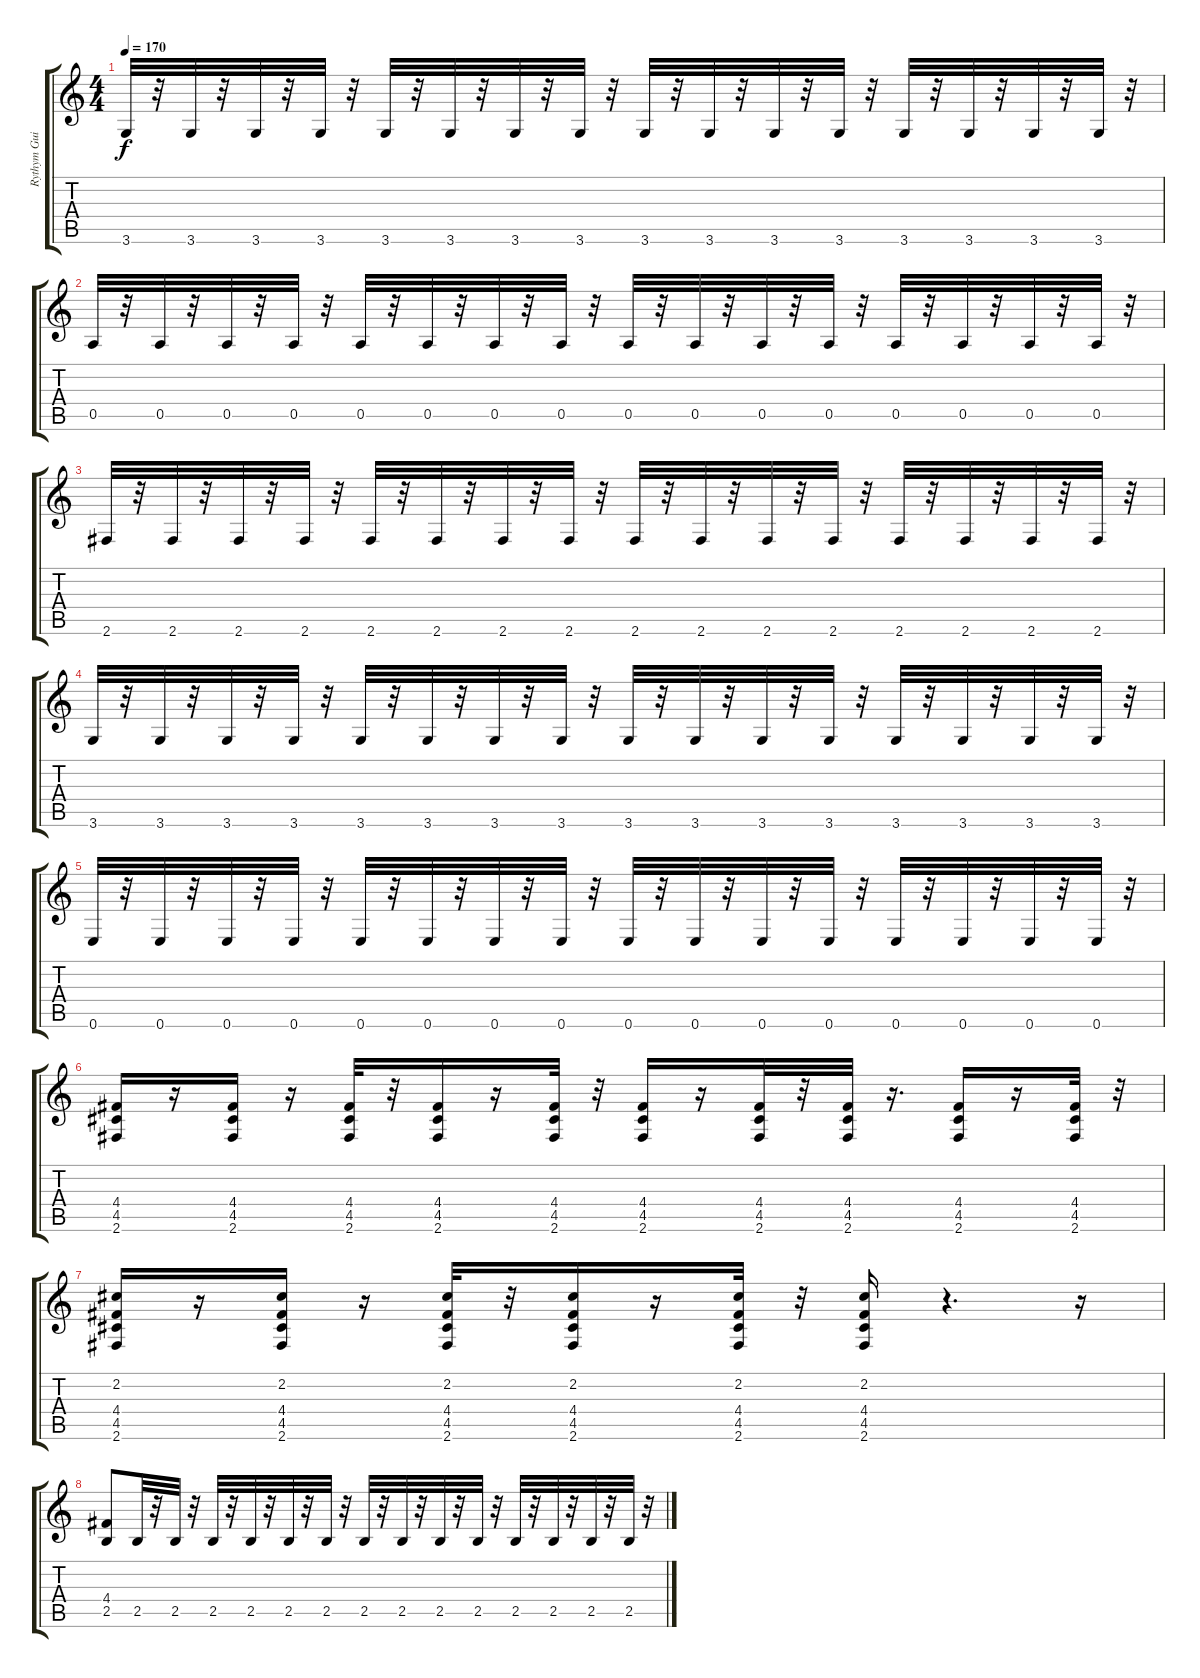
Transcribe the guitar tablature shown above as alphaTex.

\track ("Rythym Guitar" "Rythym Gui") {instrument distortionguitar}
\staff {score tabs}
\tuning (E4 B3 G3 D3 A2 E2) {hide}
\ts (4 4)
\tempo 170
\clef g2
\ks c
3.6.32{dy f} r.32 3.6.32 r.32 3.6.32 r.32 3.6.32 r.32 3.6.32 r.32 3.6.32 r.32 3.6.32 r.32 3.6.32 r.32 3.6.32 r.32 3.6.32 r.32 3.6.32 r.32 3.6.32 r.32 3.6.32 r.32 3.6.32 r.32 3.6.32 r.32 3.6.32 r.32 |
0.5.32 r.32 0.5.32 r.32 0.5.32 r.32 0.5.32 r.32 0.5.32 r.32 0.5.32 r.32 0.5.32 r.32 0.5.32 r.32 0.5.32 r.32 0.5.32 r.32 0.5.32 r.32 0.5.32 r.32 0.5.32 r.32 0.5.32 r.32 0.5.32 r.32 0.5.32 r.32 |
2.6.32 r.32 2.6.32 r.32 2.6.32 r.32 2.6.32 r.32 2.6.32 r.32 2.6.32 r.32 2.6.32 r.32 2.6.32 r.32 2.6.32 r.32 2.6.32 r.32 2.6.32 r.32 2.6.32 r.32 2.6.32 r.32 2.6.32 r.32 2.6.32 r.32 2.6.32 r.32 |
3.6.32 r.32 3.6.32 r.32 3.6.32 r.32 3.6.32 r.32 3.6.32 r.32 3.6.32 r.32 3.6.32 r.32 3.6.32 r.32 3.6.32 r.32 3.6.32 r.32 3.6.32 r.32 3.6.32 r.32 3.6.32 r.32 3.6.32 r.32 3.6.32 r.32 3.6.32 r.32 |
0.6.32 r.32 0.6.32 r.32 0.6.32 r.32 0.6.32 r.32 0.6.32 r.32 0.6.32 r.32 0.6.32 r.32 0.6.32 r.32 0.6.32 r.32 0.6.32 r.32 0.6.32 r.32 0.6.32 r.32 0.6.32 r.32 0.6.32 r.32 0.6.32 r.32 0.6.32 r.32 |
(4.4 4.5 2.6).16 r.16 (4.4 4.5 2.6).16 r.16 (4.4 4.5 2.6).32 r.32 (4.4 4.5 2.6).16 r.16 (4.4 4.5 2.6).32 r.32 (4.4 4.5 2.6).16 r.16 (4.4 4.5 2.6).32 r.32 (4.4 4.5 2.6).32 r.16{d} (4.4 4.5 2.6).16 r.16 (4.4 4.5 2.6).32 r.32 |
(2.2 4.4 4.5 2.6).16 r.16 (2.2 4.4 4.5 2.6).16 r.16 (2.2 4.4 4.5 2.6).32 r.32 (2.2 4.4 4.5 2.6).16 r.16 (2.2 4.4 4.5 2.6).32 r.32 (2.2 4.4 4.5 2.6).16 r.4{d} r.16 |
(4.4 2.5).8 2.5.32 r.32 2.5.32 r.32 2.5.32 r.32 2.5.32 r.32 2.5.32 r.32 2.5.32 r.32 2.5.32 r.32 2.5.32 r.32 2.5.32 r.32 2.5.32 r.32 2.5.32 r.32 2.5.32 r.32 2.5.32 r.32 2.5.32 r.32
